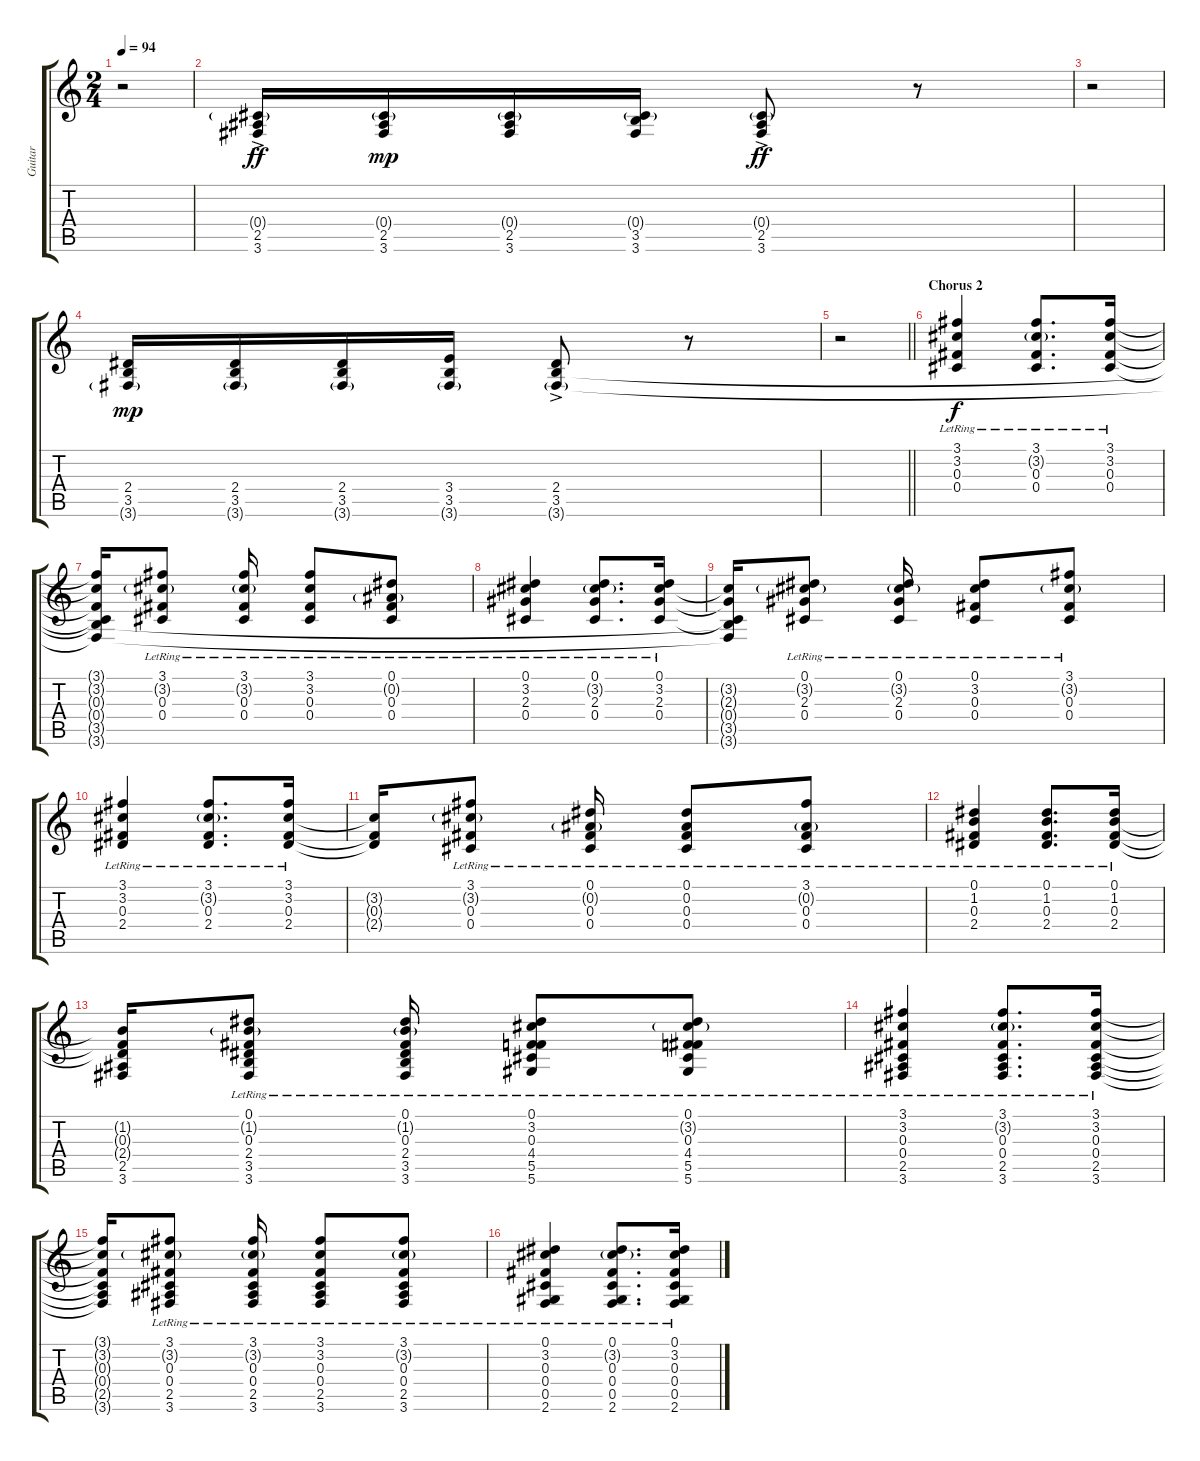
\track ("Guitar" "Guitar") {instrument acousticguitarsteel}
\staff {score tabs}
\tuning (Eb4 Bb3 Gb3 Db3 Ab2 Eb2) {hide}
\ts (2 4)
\tempo 94
\clef g2
\ks c
r.2{dy mp} |
(0.4{g} 2.5{ac} 3.6).16{dy ff} (0.4{g} 2.5 3.6).16{dy mp} (0.4{g} 2.5 3.6).16 (0.4{g} 3.5 3.6).16 (0.4{g} 2.5{ac} 3.6).8{dy ff} r.8 |
r.2 |
(2.4 3.5 3.6{g}).16{dy mp} (2.4 3.5 3.6{g}).16 (2.4 3.5 3.6{g}).16 (3.4 3.5 3.6{g}).16 (2.4{ac} 3.5 3.6{g}).8 r.8 |
\barLineRight lightlight
r.2 |
\section ("" "Chorus 2")
(3.1 3.2 0.3{lr} 0.4{lr}).4{dy f} (3.1 3.2{g} 0.3{lr} 0.4{lr}).8{d} (3.1 3.2 0.3{lr} 0.4{lr}).16 |
(3.1{t} 3.2{t} 0.3{t} 0.4{t} 3.5{t} 3.6{t}).16 (3.1 3.2{g} 0.3{lr} 0.4{lr}).8{beam split} (3.1 3.2{g} 0.3{lr} 0.4{lr}).16 (3.1 3.2 0.3{lr} 0.4{lr}).8 (0.1 0.2{g} 0.3{lr} 0.4{lr}).8 |
(0.1 3.2 2.3{lr} 0.4{lr}).4 (0.1 3.2{g} 2.3{lr} 0.4{lr}).8{d} (0.1 3.2 2.3{lr} 0.4{lr}).16 |
(3.2{t} 2.3{t} 0.4{t} 3.5{t} 3.6{t}).16 (0.1 3.2{g} 2.3{lr} 0.4{lr}).8{beam split} (0.1 3.2{g} 2.3{lr} 0.4{lr}).16 (0.1 3.2 0.3{lr} 0.4{lr}).8 (3.1 3.2{g} 0.3{lr} 0.4{lr}).8 |
(3.1 3.2 0.3{lr} 2.4{lr}).4 (3.1 3.2{g} 0.3{lr} 2.4{lr}).8{d} (3.1 3.2 0.3{lr} 2.4{lr}).16 |
(3.2{t} 0.3{t} 2.4{t}).16 (3.1 3.2{g} 0.3{lr} 0.4{lr}).8{beam split} (0.1 0.2{g} 0.3{lr} 0.4{lr}).16 (0.1 0.2 0.3{lr} 0.4{lr}).8 (3.1 0.2{g} 0.3{lr} 0.4{lr}).8 |
(0.1 1.2 0.3{lr} 2.4{lr}).4 (0.1 1.2 0.3{lr} 2.4{lr}).8{d} (0.1 1.2 0.3{lr} 2.4{lr}).16 |
(1.2{t} 0.3{t} 2.4{t} 2.5 3.6).16 (0.1 1.2{g} 0.3{lr} 2.4{lr} 3.5{lr} 3.6{lr}).8{beam split} (0.1 1.2{g} 0.3{lr} 2.4{lr} 3.5{lr} 3.6{lr}).16 (0.1 3.2 0.3{lr} 4.4{lr} 5.5{lr} 5.6{lr}).8 (0.1 3.2{g} 0.3{lr} 4.4{lr} 5.5{lr} 5.6{lr}).8 |
(3.1 3.2 0.3{lr} 0.4{lr} 2.5 3.6{lr}).4 (3.1 3.2{g} 0.3{lr} 0.4{lr} 2.5{lr} 3.6{lr}).8{d} (3.1 3.2 0.3{lr} 0.4{lr} 2.5{lr} 3.6{lr}).16 |
(3.1{t} 3.2{t} 0.3{t} 0.4{t} 2.5{t} 3.6{t}).16 (3.1 3.2{g} 0.3{lr} 0.4{lr} 2.5{lr} 3.6{lr}).8{beam split} (3.1 3.2{g} 0.3{lr} 0.4{lr} 2.5{lr} 3.6{lr}).16 (3.1 3.2 0.3 0.4{lr} 2.5{lr} 3.6{lr}).8 (3.1 3.2{g} 0.3{lr} 0.4{lr} 2.5{lr} 3.6{lr}).8 |
(0.1 3.2 0.3{lr} 0.4{lr} 0.5{lr} 2.6{lr}).4 (0.1 3.2{g} 0.3{lr} 0.4{lr} 0.5{lr} 2.6{lr}).8{d} (0.1 3.2 0.3{lr} 0.4{lr} 0.5{lr} 2.6{lr}).16
